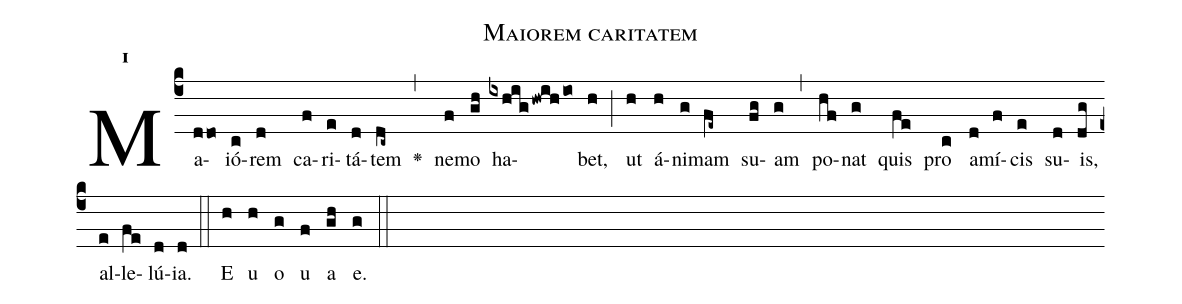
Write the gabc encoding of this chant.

name:Maiorem caritatem;
office-part:Antiphona;
mode:1;
%%
initial-style: 1;
name: Maiorem caritatem
book: Antiphonae & Responsoria/Tomus II, p. 217;
occasion: Hebdomada V Paschae Feria VI;
office-part: Vesperae Ant E;
user-notes: ;
commentary: ;
annotation: 1g;
centering-scheme: english;
fontsize: 12;
font: OFLSortsMillGoudy;
height: 11;
width: 4.5;
%%
(c4)Ma(ddo)ió(c)rem(d) ca(f)ri(e)tá(d)tem(dc~) <v>\greheightstar</v>(,) ne(f)mo(gh) ha(ixhighwihio)bet,(h) (;) ut(h) á(h)ni(g)mam(fe~) su(fg)am(g) (,) po(hf)nat(g) quis(fe) pro(c) a(d)mí(f)cis(e) su(d)is,(dg) al(e)le(fe)lú(d)ia.(d) (::)
E(h) u(h) o(g) u(f) a(gh) e.(g) (::)
